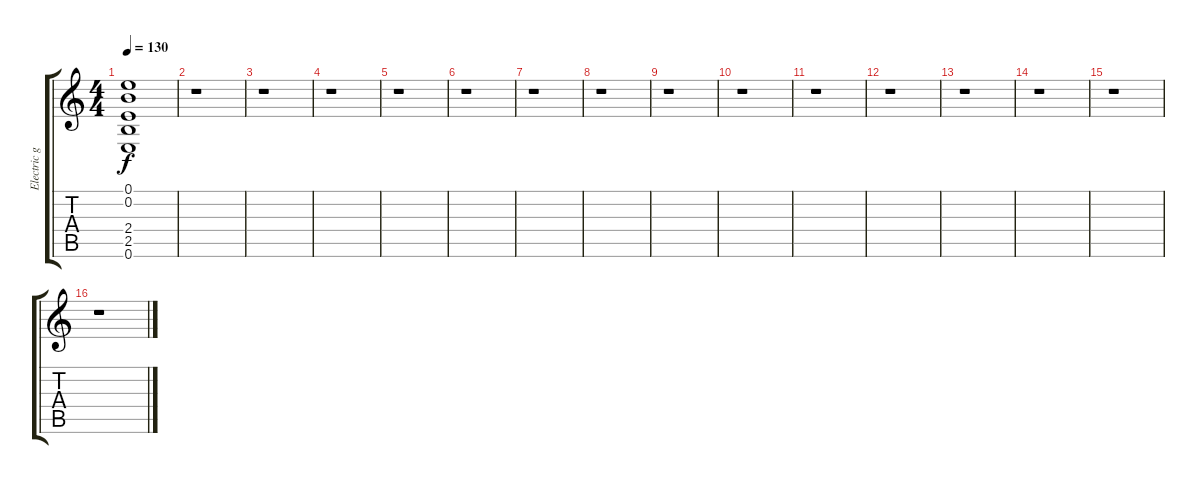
\track ("Electric guitar" "Electric g") {instrument distortionguitar}
\staff {score tabs}
\tuning (E4 B3 G3 D3 A2 E2) {hide}
\ts (4 4)
\tempo 130
\clef g2
\ks c
(0.1{t} 0.2{t} 2.4{t} 2.5{t} 0.6{t}).1{dy f} |
r.1 |
r.1 |
r.1 |
r.1 |
r.1 |
r.1 |
r.1 |
r.1 |
r.1 |
r.1 |
r.1 |
r.1 |
r.1 |
r.1 |
r.1
